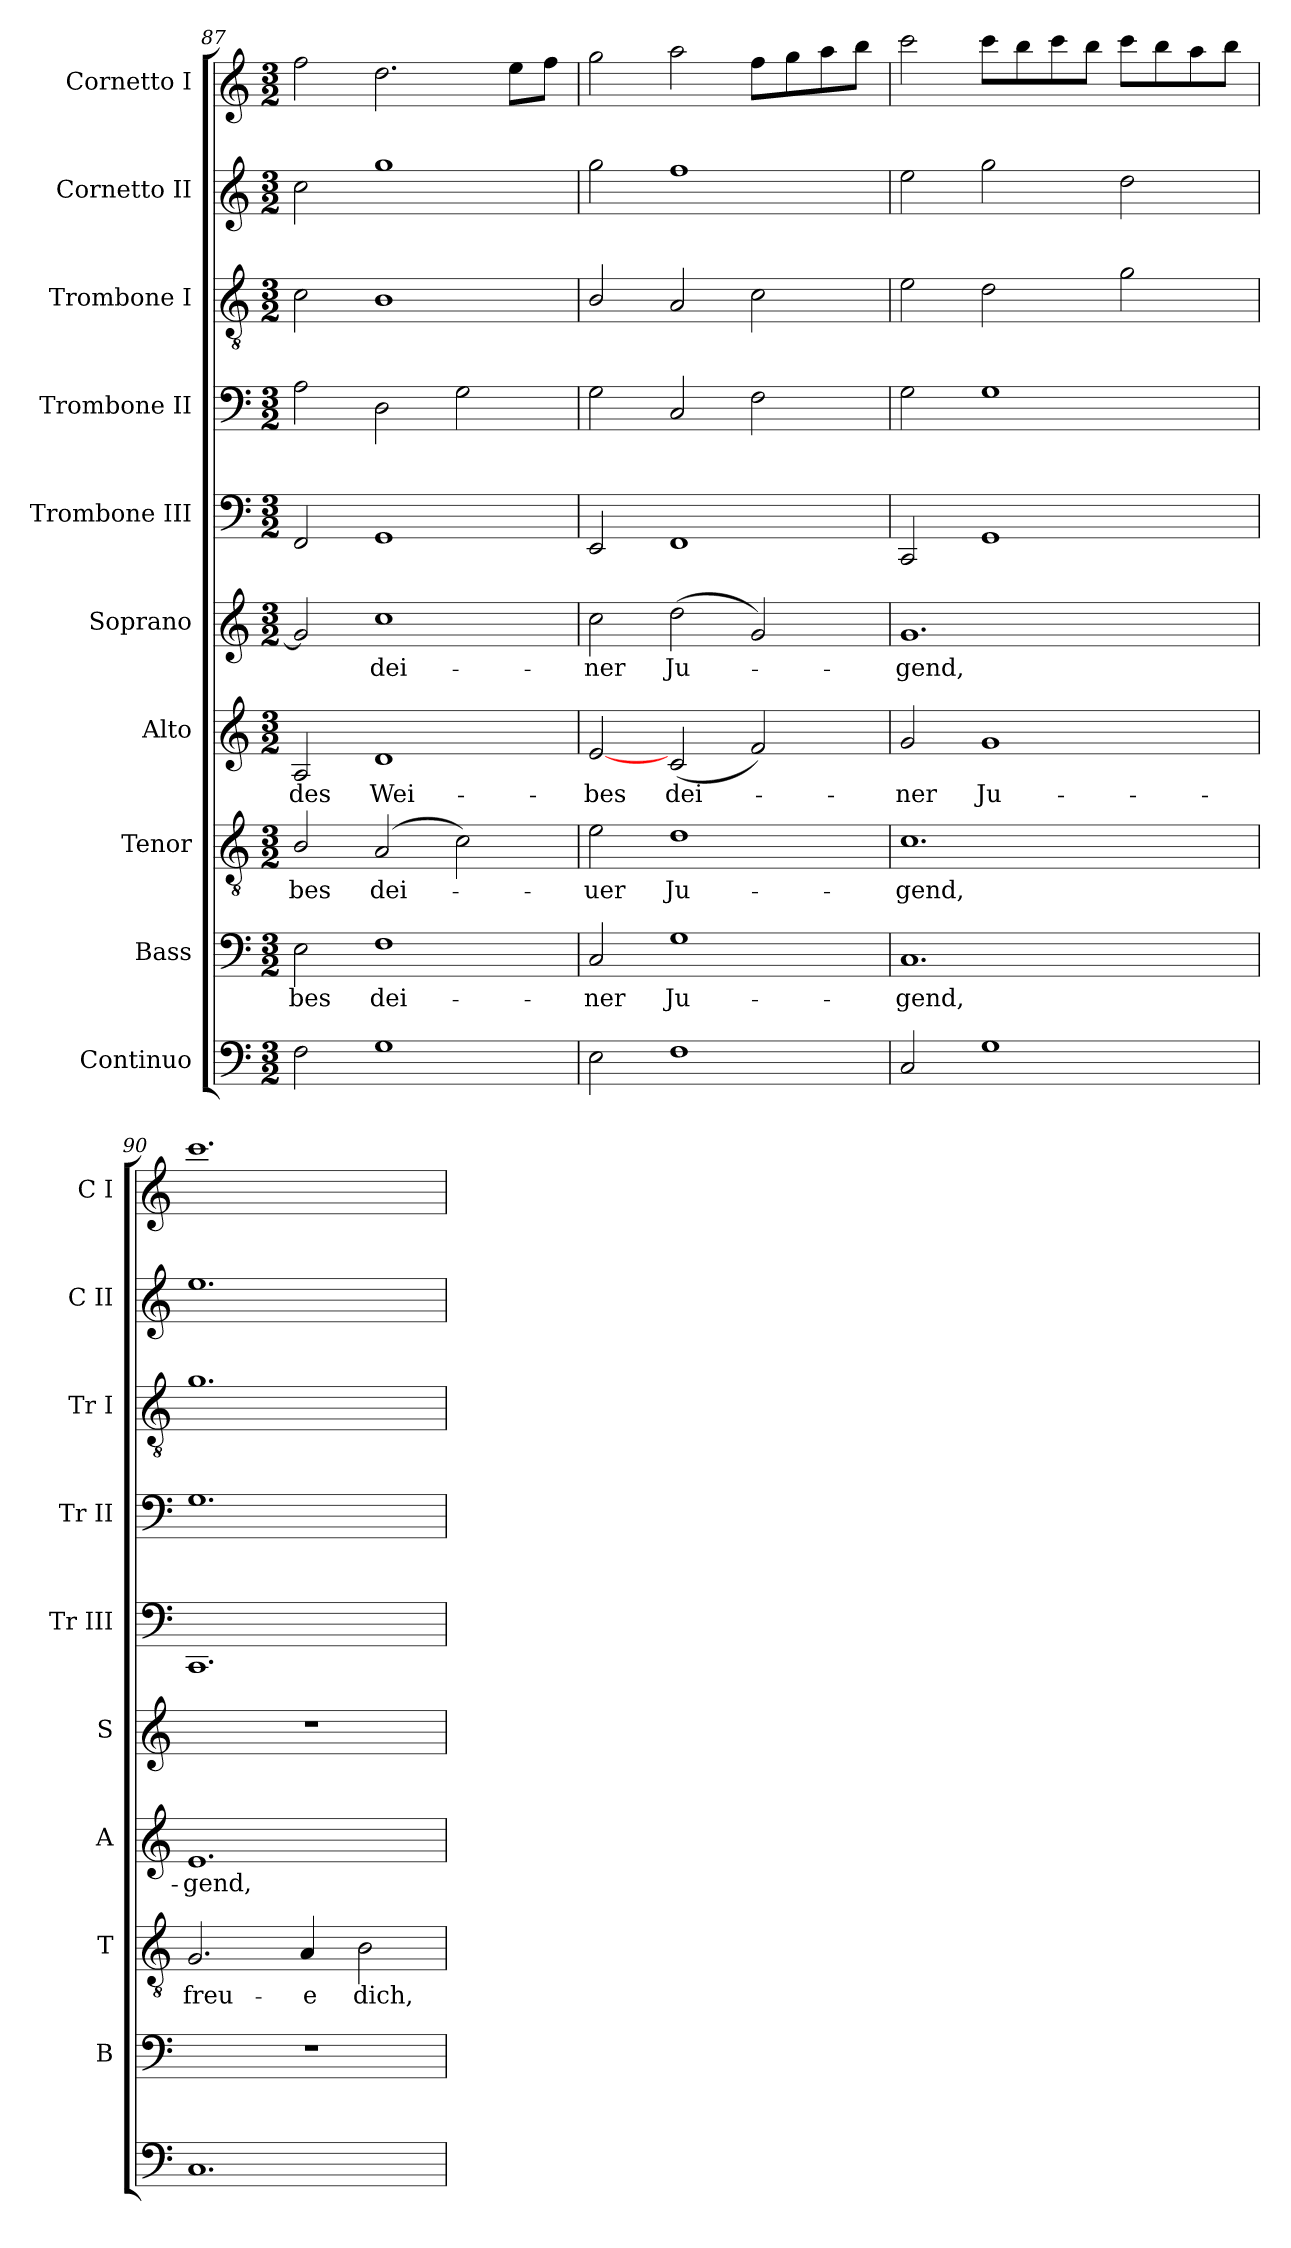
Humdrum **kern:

**kern	**kern	**text	**kern	**text	**kern	**text	**kern	**text	**kern	**kern	**kern	**kern	**kern
*part10	*part9	*part9	*part8	*part8	*part7	*part7	*part6	*part6	*part5	*part4	*part3	*part2	*part1
*staff10	*staff9	*staff9	*staff8	*staff8	*staff7	*staff7	*staff6	*staff6	*staff5	*staff4	*staff3	*staff2	*staff1
*I"Continuo	*I"Bass	*	*I"Tenor	*	*I"Alto	*	*I"Soprano	*	*I"Trombone III	*I"Trombone II	*I"Trombone I	*I"Cornetto II	*I"Cornetto I
*	*I'B	*	*I'T	*	*I'A	*	*I'S	*	*I'Tr III	*I'Tr II	*I'Tr I	*I'C II	*I'C I
*clefF4	*clefF4	*	*clefGv2	*	*clefG2	*	*clefG2	*	*clefF4	*clefF4	*clefGv2	*clefG2	*clefG2
*k[]	*k[]	*	*k[]	*	*k[]	*	*k[]	*	*k[]	*k[]	*k[]	*k[]	*k[]
*C:	*C:	*	*C:	*	*C:	*	*C:	*	*C:	*C:	*C:	*C:	*C:
*M3/2	*M3/2	*	*M3/2	*	*M3/2	*	*M3/2	*	*M3/2	*M3/2	*M3/2	*M3/2	*M3/2
=87	=87	=87	=87	=87	=87	=87	=87	=87	=87	=87	=87	=87	=87
!	!	!LO:LY:b	!	!LO:LY:b	!	!LO:LY:b	!	!	!	!	!	!	!
2F	2E	-bes	2B/	-bes	2A	des	2g]	.	2FF	2A	2c	2cc	2ff
!	!	!LO:LY:b	!	!LO:LY:b	!	!LO:LY:b	!	!LO:LY:b	!	!	!	!	!
1G	1F	dei-	(<2A	dei-	1d	Wei-	1cc	dei-	1GG	2D	1B	1gg	2.dd
.	.	.	2c)	.	.	.	.	.	.	2G	.	.	.
.	.	.	.	.	.	.	.	.	.	.	.	.	8eeL
.	.	.	.	.	.	.	.	.	.	.	.	.	8ffJ
=88	=88	=88	=88	=88	=88	=88	=88	=88	=88	=88	=88	=88	=88
!	!	!LO:LY:b	!	!LO:LY:b	!	!LO:LY:b	!	!LO:LY:b	!	!	!	!	!
2E	2C	-ner	2e	uer	[2e	-bes	2cc	-ner	2EE	2G	2B/	2gg	2gg
!	!	!LO:LY:b	!	!LO:LY:b	!	!LO:LY:b	!	!LO:LY:b	!	!	!	!	!
1F	1G	Ju-	1d	Ju-	(<2c	dei-	(<2dd	Ju-	1FF	2C	2A	1ff	2aa
.	.	.	.	.	2f)	.	2g)	.	.	2F	2c	.	8ffL
.	.	.	.	.	.	.	.	.	.	.	.	.	8gg
.	.	.	.	.	.	.	.	.	.	.	.	.	8aa
.	.	.	.	.	.	.	.	.	.	.	.	.	8bbJ
=89	=89	=89	=89	=89	=89	=89	=89	=89	=89	=89	=89	=89	=89
!	!	!LO:LY:b	!	!LO:LY:b	!	!LO:LY:b	!	!LO:LY:b	!	!	!	!	!
2C	1.C	-gend,	1.c	-gend,	2g	ner	1.g	gend,	2CC	2G	2e	2ee	2ccc
!	!	!	!	!	!	!LO:LY:b	!	!	!	!	!	!	!
1G	.	.	.	.	1g	Ju-	.	.	1GG	1G	2d	2gg	8cccL
.	.	.	.	.	.	.	.	.	.	.	.	.	8bb
.	.	.	.	.	.	.	.	.	.	.	.	.	8ccc
.	.	.	.	.	.	.	.	.	.	.	.	.	8bbJ
.	.	.	.	.	.	.	.	.	.	.	2g	2dd	8cccL
.	.	.	.	.	.	.	.	.	.	.	.	.	8bb
.	.	.	.	.	.	.	.	.	.	.	.	.	8aa
.	.	.	.	.	.	.	.	.	.	.	.	.	8bbJ
=90	=90	=90	=90	=90	=90	=90	=90	=90	=90	=90	=90	=90	=90
!	!LO:N:vis=1	!	!	!LO:LY:b	!	!LO:LY:b	!LO:N:vis=1	!	!	!	!	!	!
1.C	1.r	.	2.G	freu-	1.e	-gend,	1.r	.	1.CC	1.G	1.g	1.ee	1.ccc
!	!	!	!	!LO:LY:b	!	!	!	!	!	!	!	!	!
.	.	.	4A	-e	.	.	.	.	.	.	.	.	.
!	!	!	!	!LO:LY:b	!	!	!	!	!	!	!	!	!
.	.	.	2B	dich,	.	.	.	.	.	.	.	.	.
=	=	=	=	=	=	=	=	=	=	=	=	=	=
*-	*-	*-	*-	*-	*-	*-	*-	*-	*-	*-	*-	*-	*-
